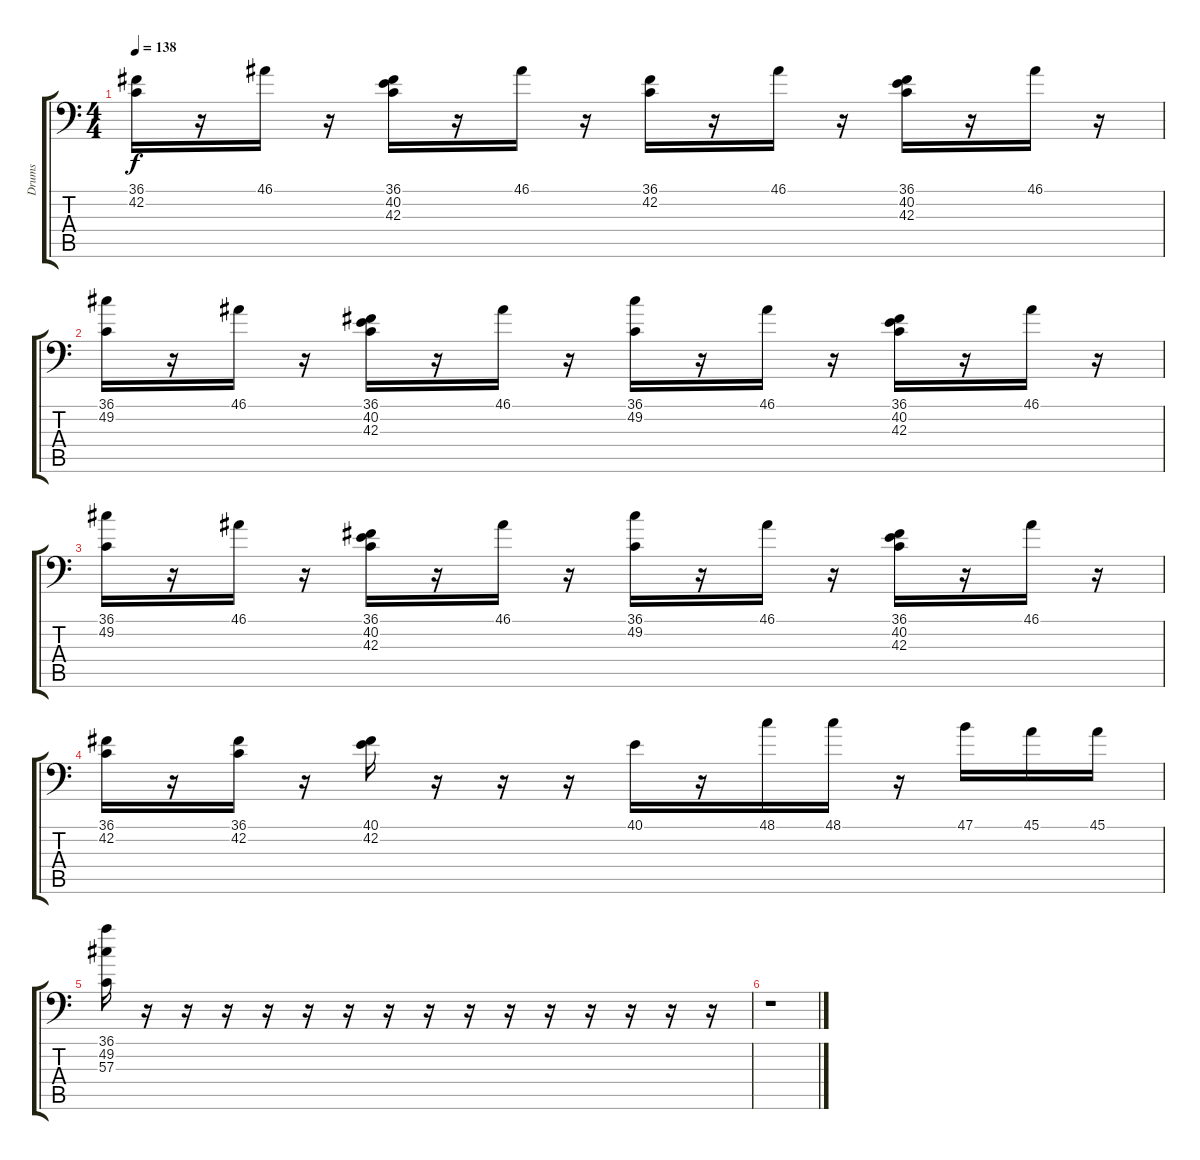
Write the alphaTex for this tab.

\track ("Drums" "Drums") {instrument acousticgrandpiano}
\staff {score tabs}
\tuning (C-1 C-1 C-1 C-1 C-1 C-1) {hide}
\ts (4 4)
\tempo 138
\clef f4
\ks c
(36.1 42.2).16{dy f} r.16 46.1.16 r.16 (36.1 40.2 42.3).16 r.16 46.1.16 r.16 (36.1 42.2).16 r.16 46.1.16 r.16 (36.1 40.2 42.3).16 r.16 46.1.16 r.16 |
(36.1 49.2).16 r.16 46.1.16 r.16 (36.1 40.2 42.3).16 r.16 46.1.16 r.16 (36.1 49.2).16 r.16 46.1.16 r.16 (36.1 40.2 42.3).16 r.16 46.1.16 r.16 |
(36.1 49.2).16 r.16 46.1.16 r.16 (36.1 40.2 42.3).16 r.16 46.1.16 r.16 (36.1 49.2).16 r.16 46.1.16 r.16 (36.1 40.2 42.3).16 r.16 46.1.16 r.16 |
(36.1 42.2).16 r.16 (36.1 42.2).16 r.16 (40.1 42.2).16 r.16 r.16 r.16 40.1.16 r.16 48.1.16 48.1.16 r.16 47.1.16 45.1.16 45.1.16 |
(36.1 49.2 57.3).16 r.16 r.16 r.16 r.16 r.16 r.16 r.16 r.16 r.16 r.16 r.16 r.16 r.16 r.16 r.16 |
r.1
